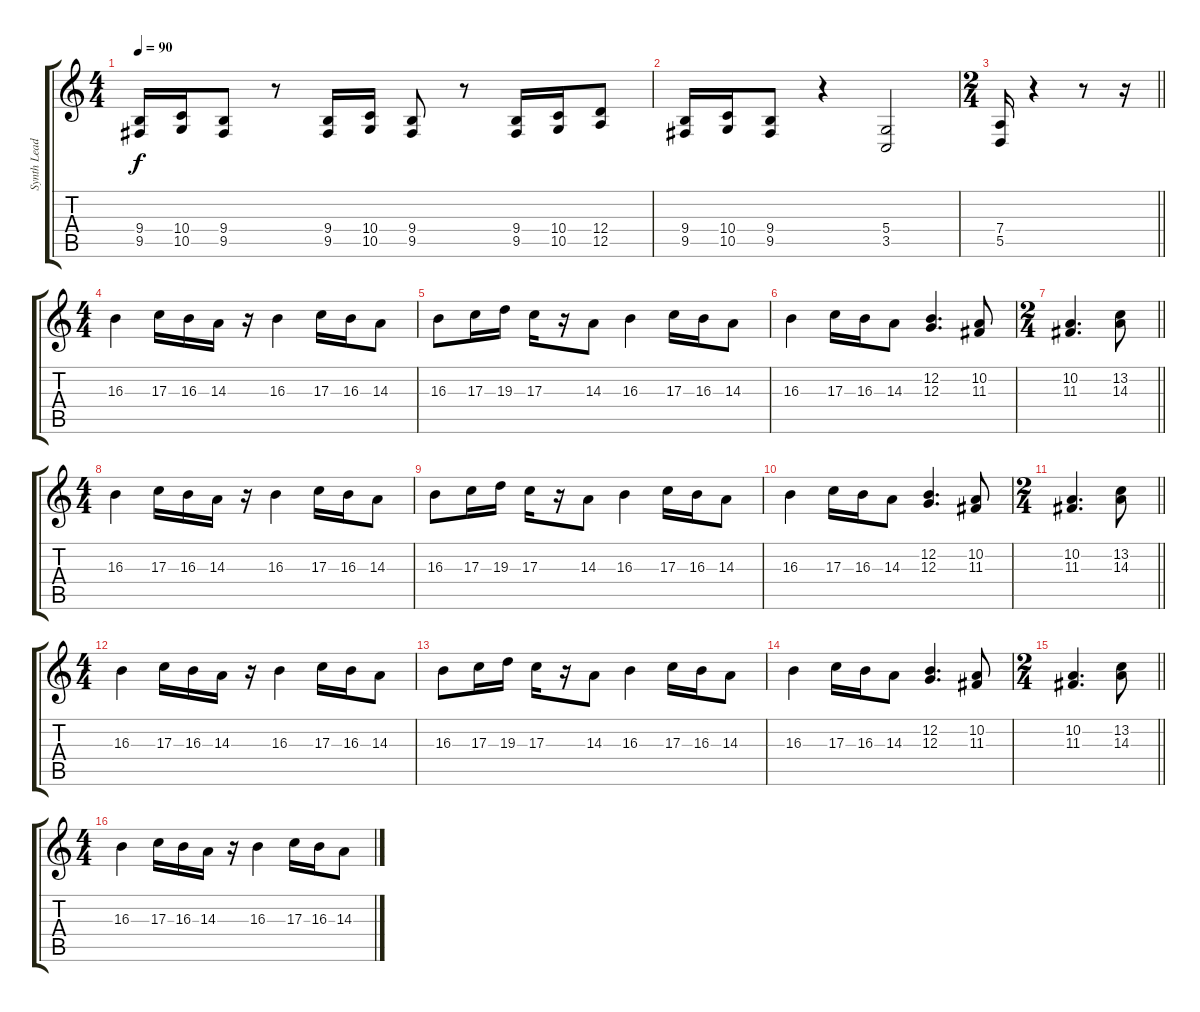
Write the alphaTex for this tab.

\track ("Synth Lead" "Synth Lead") {instrument lead2sawtooth}
\staff {score tabs}
\tuning (E4 B3 G3 D3 A2 E2) {hide}
\ts (4 4)
\tempo 90
\clef g2
\ks c
(9.4 9.5).16{dy f} (10.4 10.5).16 (9.4 9.5).8 r.8 (9.4 9.5).16 (10.4 10.5).16 (9.4 9.5).8 r.8 (9.4 9.5).16 (10.4 10.5).16 (12.4 12.5).8 |
(9.4 9.5).16 (10.4 10.5).16 (9.4 9.5).8 r.4 (5.4 3.5).2 |
\ts (2 4)
\barLineRight lightlight
(7.4 5.5).16 r.4 r.8 r.16 |
\ts (4 4)
16.3.4 17.3.16 16.3.16 14.3.16 r.16 16.3.4 17.3.16 16.3.16 14.3.8 |
16.3.8 17.3.16 19.3.16 17.3.16 r.16 14.3.8 16.3.4 17.3.16 16.3.16 14.3.8 |
16.3.4 17.3.16 16.3.16 14.3.8 (12.2 12.3).4{d} (10.2 11.3).8 |
\ts (2 4)
\barLineRight lightlight
(10.2 11.3).4{d} (13.2 14.3).8 |
\ts (4 4)
16.3.4 17.3.16 16.3.16 14.3.16 r.16 16.3.4 17.3.16 16.3.16 14.3.8 |
16.3.8 17.3.16 19.3.16 17.3.16 r.16 14.3.8 16.3.4 17.3.16 16.3.16 14.3.8 |
16.3.4 17.3.16 16.3.16 14.3.8 (12.2 12.3).4{d} (10.2 11.3).8 |
\ts (2 4)
\barLineRight lightlight
(10.2 11.3).4{d} (13.2 14.3).8 |
\ts (4 4)
16.3.4 17.3.16 16.3.16 14.3.16 r.16 16.3.4 17.3.16 16.3.16 14.3.8 |
16.3.8 17.3.16 19.3.16 17.3.16 r.16 14.3.8 16.3.4 17.3.16 16.3.16 14.3.8 |
16.3.4 17.3.16 16.3.16 14.3.8 (12.2 12.3).4{d} (10.2 11.3).8 |
\ts (2 4)
\barLineRight lightlight
(10.2 11.3).4{d} (13.2 14.3).8 |
\ts (4 4)
16.3.4 17.3.16 16.3.16 14.3.16 r.16 16.3.4 17.3.16 16.3.16 14.3.8
